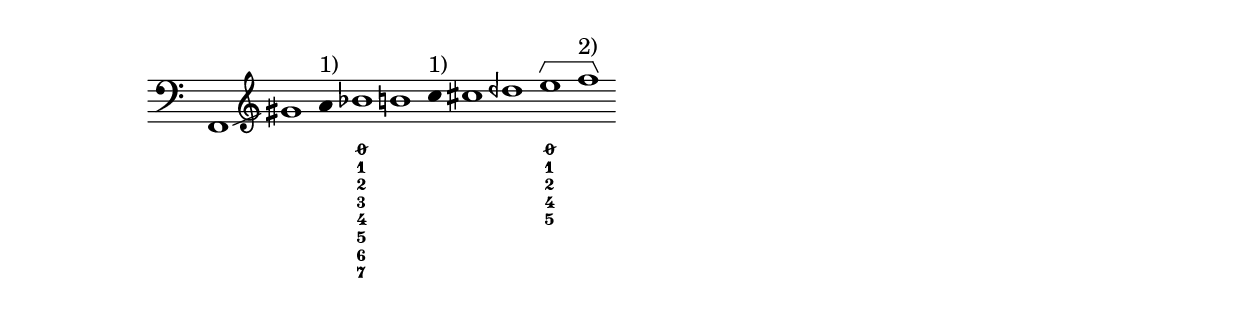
%% DO NOT EDIT this file manually; it was automatically
%% generated from the LilyPond Snippet Repository
%% (http://lsr.di.unimi.it).
%%
%% Make any changes in the LSR itself, or in
%% `Documentation/snippets/new/`, then run
%% `scripts/auxiliar/makelsr.pl`.
%%
%% This file is in the public domain.

\version "2.24.0"

\header {
  lsrtags = "winds"

  texidoc = "
The following example demonstrates how fingering charts for wind
instruments can be realized.
"

  doctitle = "Recorder fingering chart"
} % begin verbatim



% range chart for paetzold contrabass recorder

centermarkup = {
  \once \override TextScript.self-alignment-X = #CENTER
  \once \override TextScript.X-offset = #(lambda (g)
    (+ (ly:self-alignment-interface::centered-on-x-parent g)
       (ly:self-alignment-interface::x-aligned-on-self g)))
}

\score {
  \new Staff \with {
    \remove "Time_signature_engraver"
    \omit Stem
    \omit Flag
    \consists "Horizontal_bracket_engraver"
  }
  {
    \clef bass
    \set Score.timing = ##f
    f,1*1/4 \glissando
    \clef violin
    gis'1*1/4
    \stemDown a'4^\markup {1)}
    \centermarkup
    \once \override TextScript.padding = #2
    bes'1*1/4_\markup {\override #'(baseline-skip . 1.7) \column
      { \fontsize #-5 \slashed-digit #0 \finger 1 \finger 2
        \finger 3 \finger 4 \finger 5 \finger 6 \finger 7} }
    b'1*1/4
    c''4^\markup {1)}
    \centermarkup
    \once \override TextScript.padding = #2
    cis''1*1/4
    deh''1*1/4
    \centermarkup
    \once \override TextScript.padding = #2
    \once \override Staff.HorizontalBracket.direction = #UP
    e''1*1/4_\markup {\override #'(baseline-skip . 1.7) \column
      { \fontsize #-5 \slashed-digit #0 \finger 1 \finger 2
        \finger 4 \finger 5} }\startGroup
    f''1*1/4^\markup {2)}\stopGroup
  }
}
